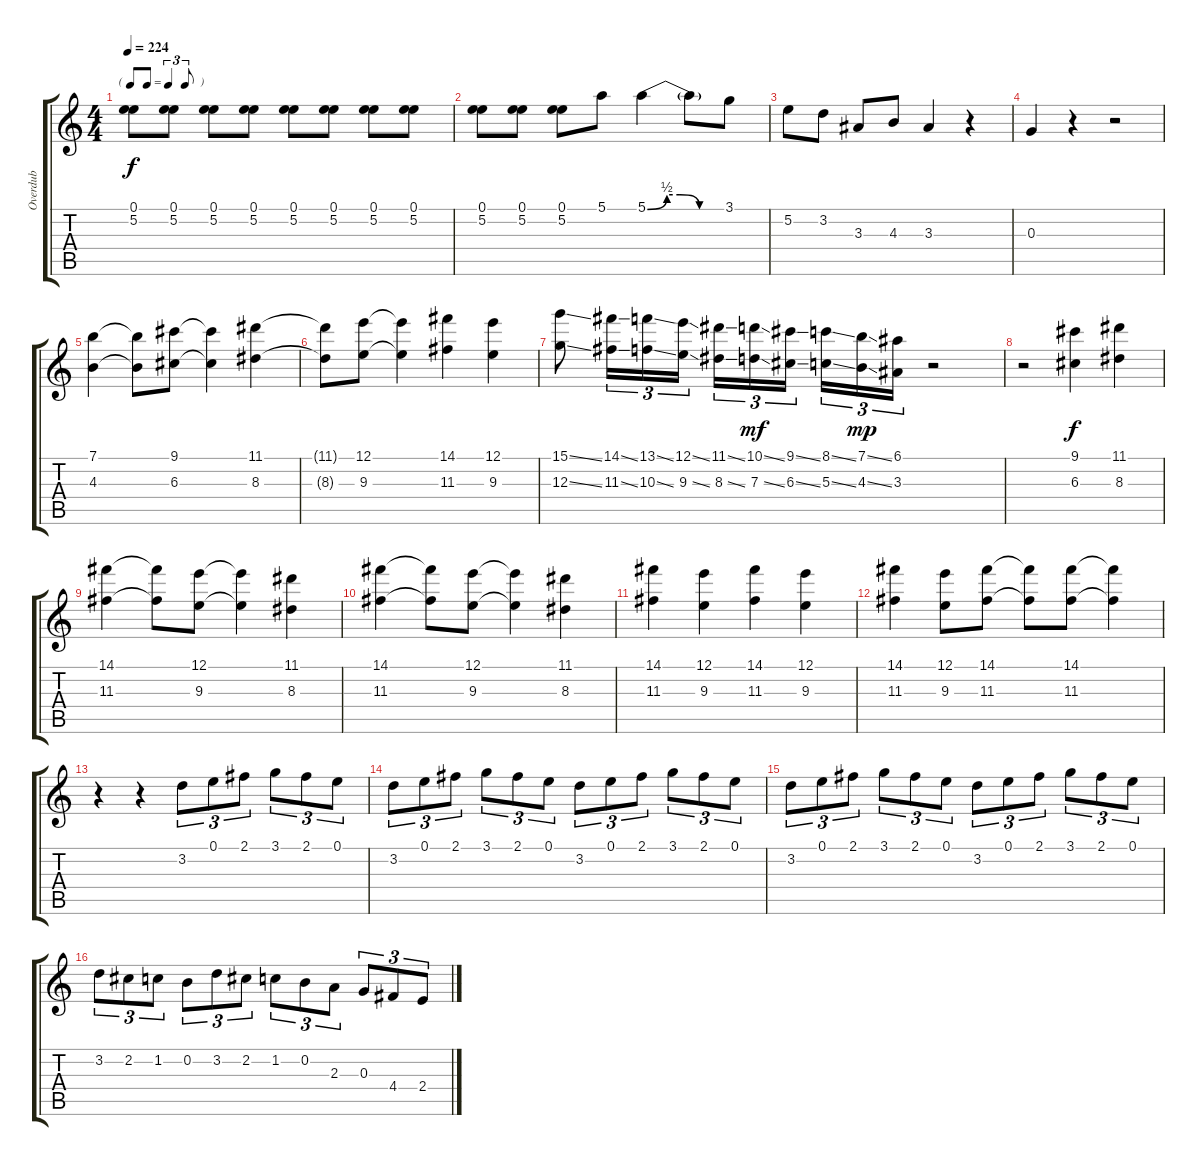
\track ("Overdub" "Overdub") {instrument electricbasspick}
\staff {score tabs}
\tuning (E4 B3 G3 D3 A2 E2) {hide}
\ts (4 4)
\tf triplet8th
\tempo 224
\clef g2
\ks c
(0.1 5.2).8{dy f} (0.1 5.2).8 (0.1 5.2).8 (0.1 5.2).8 (0.1 5.2).8 (0.1 5.2).8 (0.1 5.2).8 (0.1 5.2).8 |
(0.1 5.2).8 (0.1 5.2).8 (0.1 5.2).8 5.1.8 5.1{be (custom 0 0 15 2 25 2 40 0 60 0)}.4 5.1{t}.8 3.1.8 |
5.2.8 3.2.8 3.3.8 4.3.8 3.3.4 r.4 |
0.3.4 r.4 r.2 |
(7.1 4.3).4 (7.1{t} 4.3{t}).8 (9.1 6.3).8 (9.1{t} 6.3{t}).4 (11.1 8.3).4 |
(11.1{t} 8.3{t}).8 (12.1 9.3).8 (12.1{t} 9.3{t}).4 (14.1 11.3).4 (12.1 9.3).4 |
(15.1{ss} 12.3{ss}).8 (14.1{ss} 11.3{ss}).16{tu (3 2)} (13.1{ss} 10.3{ss}).16{tu (3 2)} (12.1{ss} 9.3{ss}).16{tu (3 2)} (11.1{ss} 8.3{ss}).16{tu (3 2)} (10.1{ss} 7.3{ss}).16{tu (3 2) dy mf} (9.1{ss} 6.3{ss}).16{tu (3 2)} (8.1{ss} 5.3{ss}).16{tu (3 2)} (7.1{ss} 4.3{ss}).16{tu (3 2) dy mp} (6.1 3.3).16{tu (3 2)} r.2 |
r.2 (9.1 6.3).4{dy f} (11.1 8.3).4 |
(14.1 11.3).4 (14.1{t} 11.3{t}).8 (12.1 9.3).8 (12.1{t} 9.3{t}).4 (11.1 8.3).4 |
(14.1 11.3).4 (14.1{t} 11.3{t}).8 (12.1 9.3).8 (12.1{t} 9.3{t}).4 (11.1 8.3).4 |
(14.1 11.3).4 (12.1 9.3).4 (14.1 11.3).4 (12.1 9.3).4 |
(14.1 11.3).4 (12.1 9.3).8 (14.1 11.3).8 (14.1{t} 11.3{t}).8 (14.1 11.3).8 (14.1{t} 11.3{t}).4 |
r.4 r.4 3.2.8{tu (3 2)} 0.1.8{tu (3 2)} 2.1.8{tu (3 2)} 3.1.8{tu (3 2)} 2.1.8{tu (3 2)} 0.1.8{tu (3 2)} |
3.2.8{tu (3 2)} 0.1.8{tu (3 2)} 2.1.8{tu (3 2)} 3.1.8{tu (3 2)} 2.1.8{tu (3 2)} 0.1.8{tu (3 2)} 3.2.8{tu (3 2)} 0.1.8{tu (3 2)} 2.1.8{tu (3 2)} 3.1.8{tu (3 2)} 2.1.8{tu (3 2)} 0.1.8{tu (3 2)} |
3.2.8{tu (3 2)} 0.1.8{tu (3 2)} 2.1.8{tu (3 2)} 3.1.8{tu (3 2)} 2.1.8{tu (3 2)} 0.1.8{tu (3 2)} 3.2.8{tu (3 2)} 0.1.8{tu (3 2)} 2.1.8{tu (3 2)} 3.1.8{tu (3 2)} 2.1.8{tu (3 2)} 0.1.8{tu (3 2)} |
3.2.8{tu (3 2)} 2.2.8{tu (3 2)} 1.2.8{tu (3 2)} 0.2.8{tu (3 2)} 3.2.8{tu (3 2)} 2.2.8{tu (3 2)} 1.2.8{tu (3 2)} 0.2.8{tu (3 2)} 2.3.8{tu (3 2)} 0.3.8{tu (3 2)} 4.4.8{tu (3 2)} 2.4.8{tu (3 2)}
